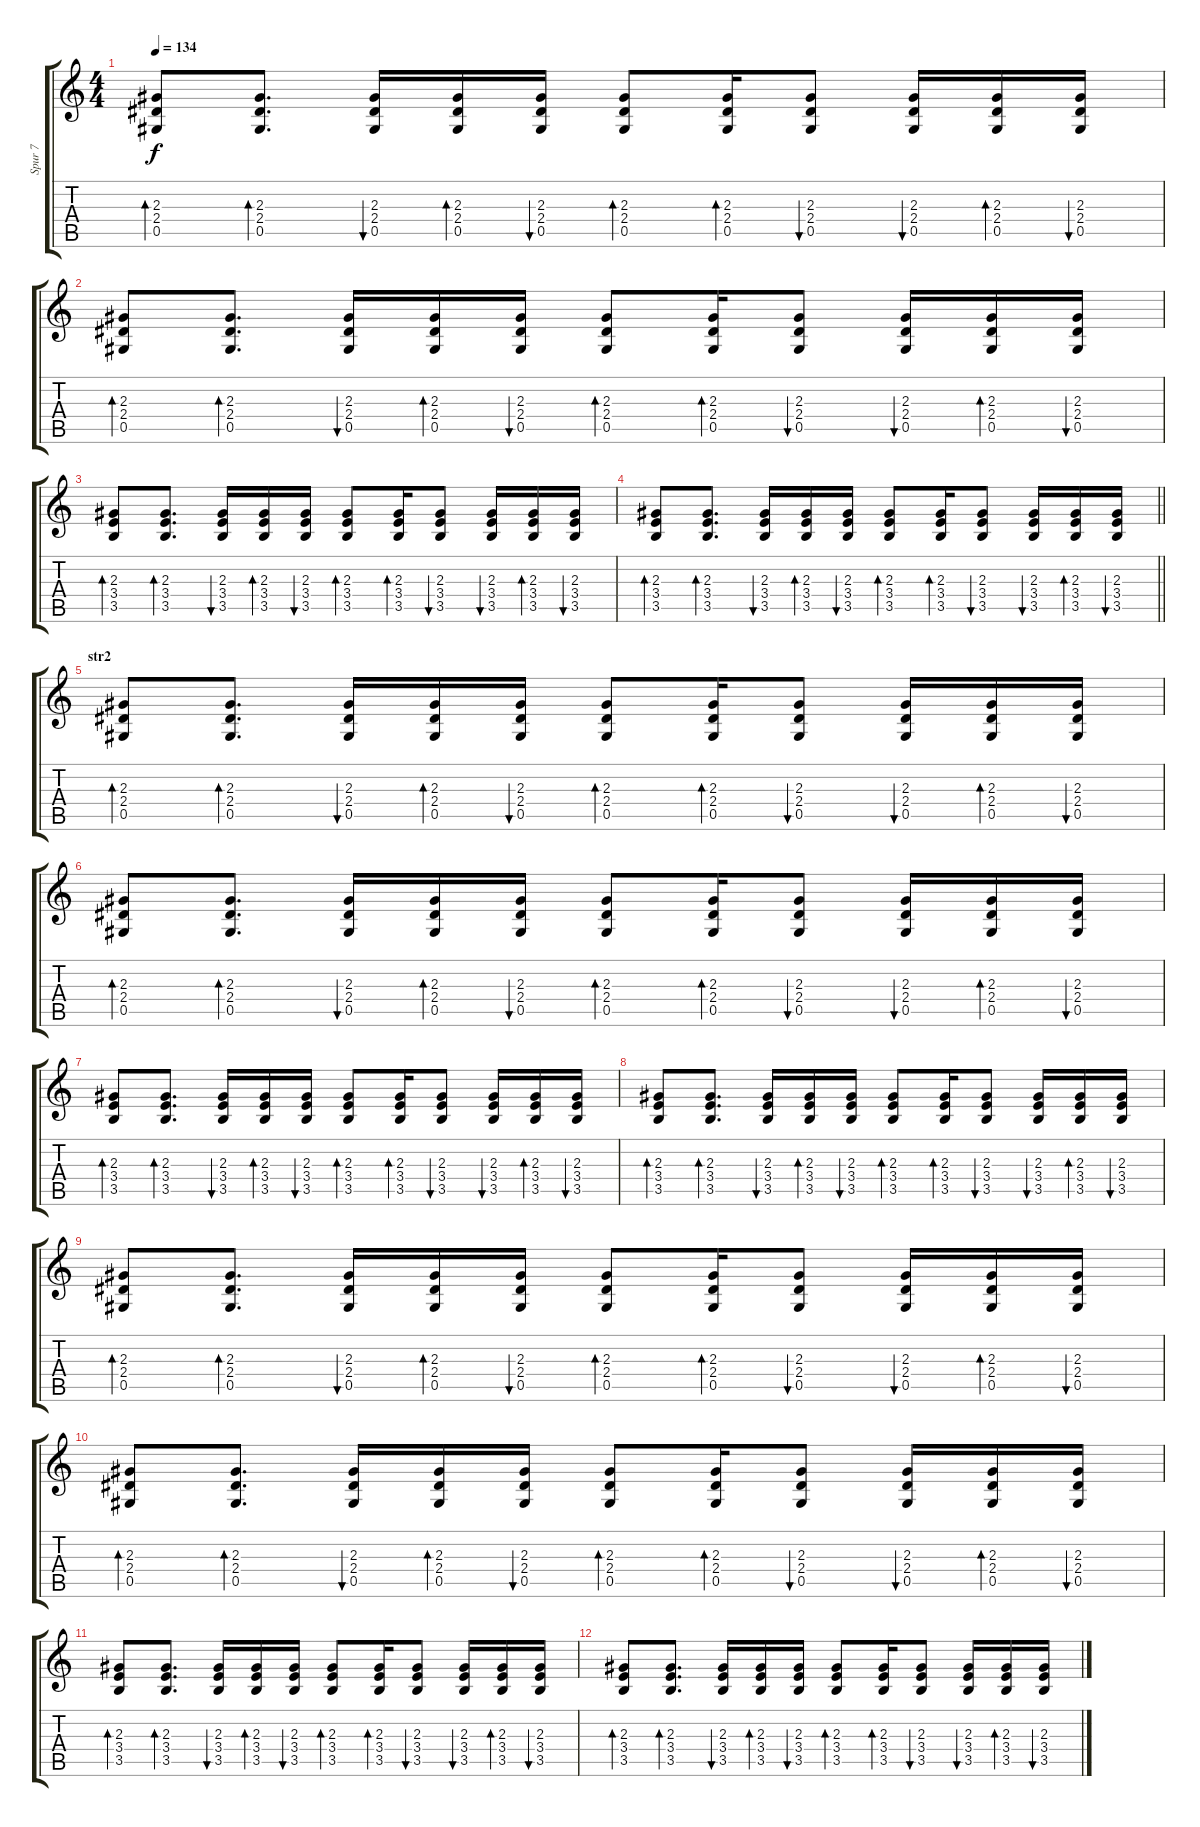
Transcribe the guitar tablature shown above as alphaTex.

\track ("Spur 7" "Spur 7") {instrument overdrivenguitar}
\staff {score tabs}
\tuning (Eb4 Bb3 Gb3 Db3 Ab2 Eb2) {hide}
\ts (4 4)
\tempo 134
\clef g2
\ks c
(2.3 2.4 0.5).8{bd 30 dy f} (2.3 2.4 0.5).8{d bd 30} (2.3 2.4 0.5).16{bu 30} (2.3 2.4 0.5).16{bd 30} (2.3 2.4 0.5).16{bu 30} (2.3 2.4 0.5).8{bd 30} (2.3 2.4 0.5).16{bd 30} (2.3 2.4 0.5).8{bu 30} (2.3 2.4 0.5).16{bu 30} (2.3 2.4 0.5).16{bd 30} (2.3 2.4 0.5).16{bu 30} |
(2.3 2.4 0.5).8{bd 30} (2.3 2.4 0.5).8{d bd 30} (2.3 2.4 0.5).16{bu 30} (2.3 2.4 0.5).16{bd 30} (2.3 2.4 0.5).16{bu 30} (2.3 2.4 0.5).8{bd 30} (2.3 2.4 0.5).16{bd 30} (2.3 2.4 0.5).8{bu 30} (2.3 2.4 0.5).16{bu 30} (2.3 2.4 0.5).16{bd 30} (2.3 2.4 0.5).16{bu 30} |
(2.3 3.4 3.5).8{bd 30} (2.3 3.4 3.5).8{d bd 30} (2.3 3.4 3.5).16{bu 30} (2.3 3.4 3.5).16{bd 30} (2.3 3.4 3.5).16{bu 30} (2.3 3.4 3.5).8{bd 30} (2.3 3.4 3.5).16{bd 30} (2.3 3.4 3.5).8{bu 30} (2.3 3.4 3.5).16{bu 30} (2.3 3.4 3.5).16{bd 30} (2.3 3.4 3.5).16{bu 30} |
\barLineRight lightlight
(2.3 3.4 3.5).8{bd 30} (2.3 3.4 3.5).8{d bd 30} (2.3 3.4 3.5).16{bu 30} (2.3 3.4 3.5).16{bd 30} (2.3 3.4 3.5).16{bu 30} (2.3 3.4 3.5).8{bd 30} (2.3 3.4 3.5).16{bd 30} (2.3 3.4 3.5).8{bu 30} (2.3 3.4 3.5).16{bu 30} (2.3 3.4 3.5).16{bd 30} (2.3 3.4 3.5).16{bu 30} |
\section ("" "str2")
(2.3 2.4 0.5).8{bd 30} (2.3 2.4 0.5).8{d bd 30} (2.3 2.4 0.5).16{bu 30} (2.3 2.4 0.5).16{bd 30} (2.3 2.4 0.5).16{bu 30} (2.3 2.4 0.5).8{bd 30} (2.3 2.4 0.5).16{bd 30} (2.3 2.4 0.5).8{bu 30} (2.3 2.4 0.5).16{bu 30} (2.3 2.4 0.5).16{bd 30} (2.3 2.4 0.5).16{bu 30} |
(2.3 2.4 0.5).8{bd 30} (2.3 2.4 0.5).8{d bd 30} (2.3 2.4 0.5).16{bu 30} (2.3 2.4 0.5).16{bd 30} (2.3 2.4 0.5).16{bu 30} (2.3 2.4 0.5).8{bd 30} (2.3 2.4 0.5).16{bd 30} (2.3 2.4 0.5).8{bu 30} (2.3 2.4 0.5).16{bu 30} (2.3 2.4 0.5).16{bd 30} (2.3 2.4 0.5).16{bu 30} |
(2.3 3.4 3.5).8{bd 30} (2.3 3.4 3.5).8{d bd 30} (2.3 3.4 3.5).16{bu 30} (2.3 3.4 3.5).16{bd 30} (2.3 3.4 3.5).16{bu 30} (2.3 3.4 3.5).8{bd 30} (2.3 3.4 3.5).16{bd 30} (2.3 3.4 3.5).8{bu 30} (2.3 3.4 3.5).16{bu 30} (2.3 3.4 3.5).16{bd 30} (2.3 3.4 3.5).16{bu 30} |
(2.3 3.4 3.5).8{bd 30} (2.3 3.4 3.5).8{d bd 30} (2.3 3.4 3.5).16{bu 30} (2.3 3.4 3.5).16{bd 30} (2.3 3.4 3.5).16{bu 30} (2.3 3.4 3.5).8{bd 30} (2.3 3.4 3.5).16{bd 30} (2.3 3.4 3.5).8{bu 30} (2.3 3.4 3.5).16{bu 30} (2.3 3.4 3.5).16{bd 30} (2.3 3.4 3.5).16{bu 30} |
(2.3 2.4 0.5).8{bd 30} (2.3 2.4 0.5).8{d bd 30} (2.3 2.4 0.5).16{bu 30} (2.3 2.4 0.5).16{bd 30} (2.3 2.4 0.5).16{bu 30} (2.3 2.4 0.5).8{bd 30} (2.3 2.4 0.5).16{bd 30} (2.3 2.4 0.5).8{bu 30} (2.3 2.4 0.5).16{bu 30} (2.3 2.4 0.5).16{bd 30} (2.3 2.4 0.5).16{bu 30} |
(2.3 2.4 0.5).8{bd 30} (2.3 2.4 0.5).8{d bd 30} (2.3 2.4 0.5).16{bu 30} (2.3 2.4 0.5).16{bd 30} (2.3 2.4 0.5).16{bu 30} (2.3 2.4 0.5).8{bd 30} (2.3 2.4 0.5).16{bd 30} (2.3 2.4 0.5).8{bu 30} (2.3 2.4 0.5).16{bu 30} (2.3 2.4 0.5).16{bd 30} (2.3 2.4 0.5).16{bu 30} |
(2.3 3.4 3.5).8{bd 30} (2.3 3.4 3.5).8{d bd 30} (2.3 3.4 3.5).16{bu 30} (2.3 3.4 3.5).16{bd 30} (2.3 3.4 3.5).16{bu 30} (2.3 3.4 3.5).8{bd 30} (2.3 3.4 3.5).16{bd 30} (2.3 3.4 3.5).8{bu 30} (2.3 3.4 3.5).16{bu 30} (2.3 3.4 3.5).16{bd 30} (2.3 3.4 3.5).16{bu 30} |
(2.3 3.4 3.5).8{bd 30} (2.3 3.4 3.5).8{d bd 30} (2.3 3.4 3.5).16{bu 30} (2.3 3.4 3.5).16{bd 30} (2.3 3.4 3.5).16{bu 30} (2.3 3.4 3.5).8{bd 30} (2.3 3.4 3.5).16{bd 30} (2.3 3.4 3.5).8{bu 30} (2.3 3.4 3.5).16{bu 30} (2.3 3.4 3.5).16{bd 30} (2.3 3.4 3.5).16{bu 30}
